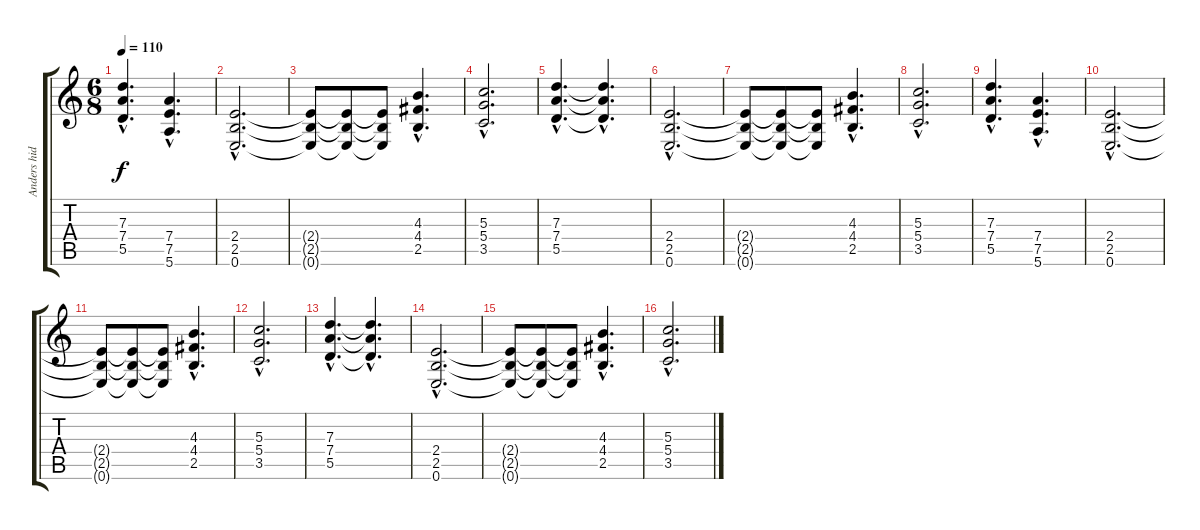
\track ("Anders hidle" "Anders hid") {instrument distortionguitar}
\staff {score tabs}
\tuning (E4 B3 G3 D3 A2 E2) {hide}
\ts (6 8)
\tempo 110
\clef g2
\ks c
(7.3{hac} 7.4{hac} 5.5{hac}).4{d dy f} (7.4{hac} 7.5{hac} 5.6{hac}).4{d} |
(2.4{hac} 2.5{hac} 0.6{hac}).2{d} |
(2.4{t} 2.5{t} 0.6{t}).8 (2.4{t} 2.5{t} 0.6{t}).8 (2.4{t} 2.5{t} 0.6{t}).8 (4.3{hac} 4.4{hac} 2.5{hac}).4{d} |
(5.3{hac} 5.4{hac} 3.5{hac}).2{d} |
(7.3{hac} 7.4{hac} 5.5{hac}).4{d} (7.3{hac t} 7.4{hac t} 5.5{hac t}).4{d} |
(2.4{hac} 2.5{hac} 0.6{hac}).2{d} |
(2.4{t} 2.5{t} 0.6{t}).8 (2.4{t} 2.5{t} 0.6{t}).8 (2.4{t} 2.5{t} 0.6{t}).8 (4.3{hac} 4.4{hac} 2.5{hac}).4{d} |
(5.3{hac} 5.4{hac} 3.5{hac}).2{d} |
(7.3{hac} 7.4{hac} 5.5{hac}).4{d} (7.4{hac} 7.5{hac} 5.6{hac}).4{d} |
(2.4{hac} 2.5{hac} 0.6{hac}).2{d} |
(2.4{t} 2.5{t} 0.6{t}).8 (2.4{t} 2.5{t} 0.6{t}).8 (2.4{t} 2.5{t} 0.6{t}).8 (4.3{hac} 4.4{hac} 2.5{hac}).4{d} |
(5.3{hac} 5.4{hac} 3.5{hac}).2{d} |
(7.3{hac} 7.4{hac} 5.5{hac}).4{d} (7.3{hac t} 7.4{hac t} 5.5{hac t}).4{d} |
(2.4{hac} 2.5{hac} 0.6{hac}).2{d} |
(2.4{t} 2.5{t} 0.6{t}).8 (2.4{t} 2.5{t} 0.6{t}).8 (2.4{t} 2.5{t} 0.6{t}).8 (4.3{hac} 4.4{hac} 2.5{hac}).4{d} |
(5.3{hac} 5.4{hac} 3.5{hac}).2{d}
